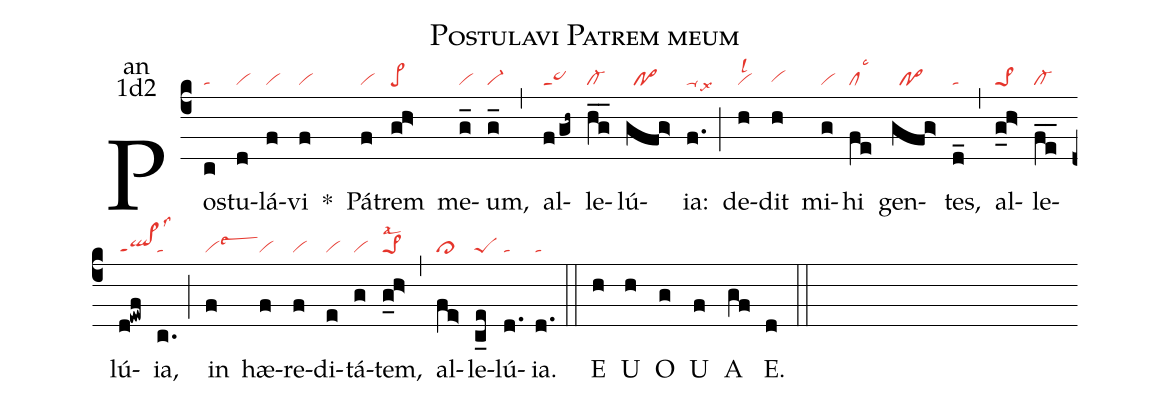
name:Postulavi Patrem meum;
office-part:an;
mode:1d2;
nabc-lines:1;
%%
(c4) Pos(c|ta)tu(d|vi)lá(f|vi)vi(f|vi) <sp>*</sp>() Pá(f|vi)trem(gh>|pe>) me(g_|vi)um,(g_|vi-) (,) al(f/gh~|pe>2)le(h_g_|cl-)lú(gfg>|//po>){ia}:(f.|ta-lsx9) (;) de(h|vilsl2)dit(h|vihg) mi(g|vi)hi(fe|cllsc3) gen(gfg>|//po>)tes,(d_|ta) (,) al(g_h>|pe>1)le(f_e_|cl-)lú(d@ewf|ql>ppt1lss3){ia},(c.|ta) (;) in(f|vilsew3) hæ(f|vi)re(f|vi)di(e|vi)tá(g|vi)tem,(g_h>|pe>1lsal2) (,) al(fe>|cl>)le(c_e|peS)lú(d.|ta){ia}.(d.|ta) (::)<eu>E(h) U(h) O(g) U(f) A(gf) E.(d) </eu>(::)
